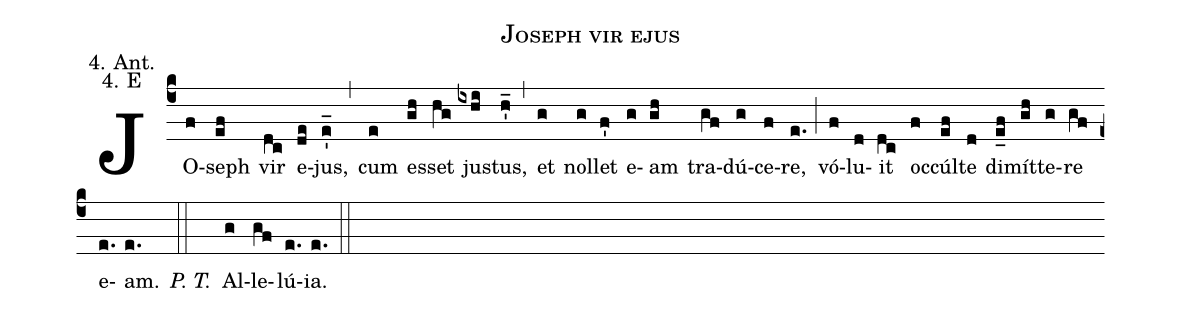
name:Joseph vir ejus;
office-part:Antiphona;
mode:4;
annotation:4. Ant.;
annotation:4. E;
%%
(c4) JO(f)seph(ef) vir(dc) e(de)jus,(e'_) (,) cum(e) es(gh)set(hg) ju(ixhi)stus,(h'_) (,) et(g) nol(g)let(f') e(g)am(gh) tra(gf)dú(g)ce(f)re,(e.) (;) vó(f)lu(d)it(dc) oc(f)cúl(ef)te(d) di(e_f)mít(gh)te(g)re(gf) e(e.)am.(e.) <i>P. T.</i>(::) Al(g)le(gf)lú(e.)ia.(e.) (::)
